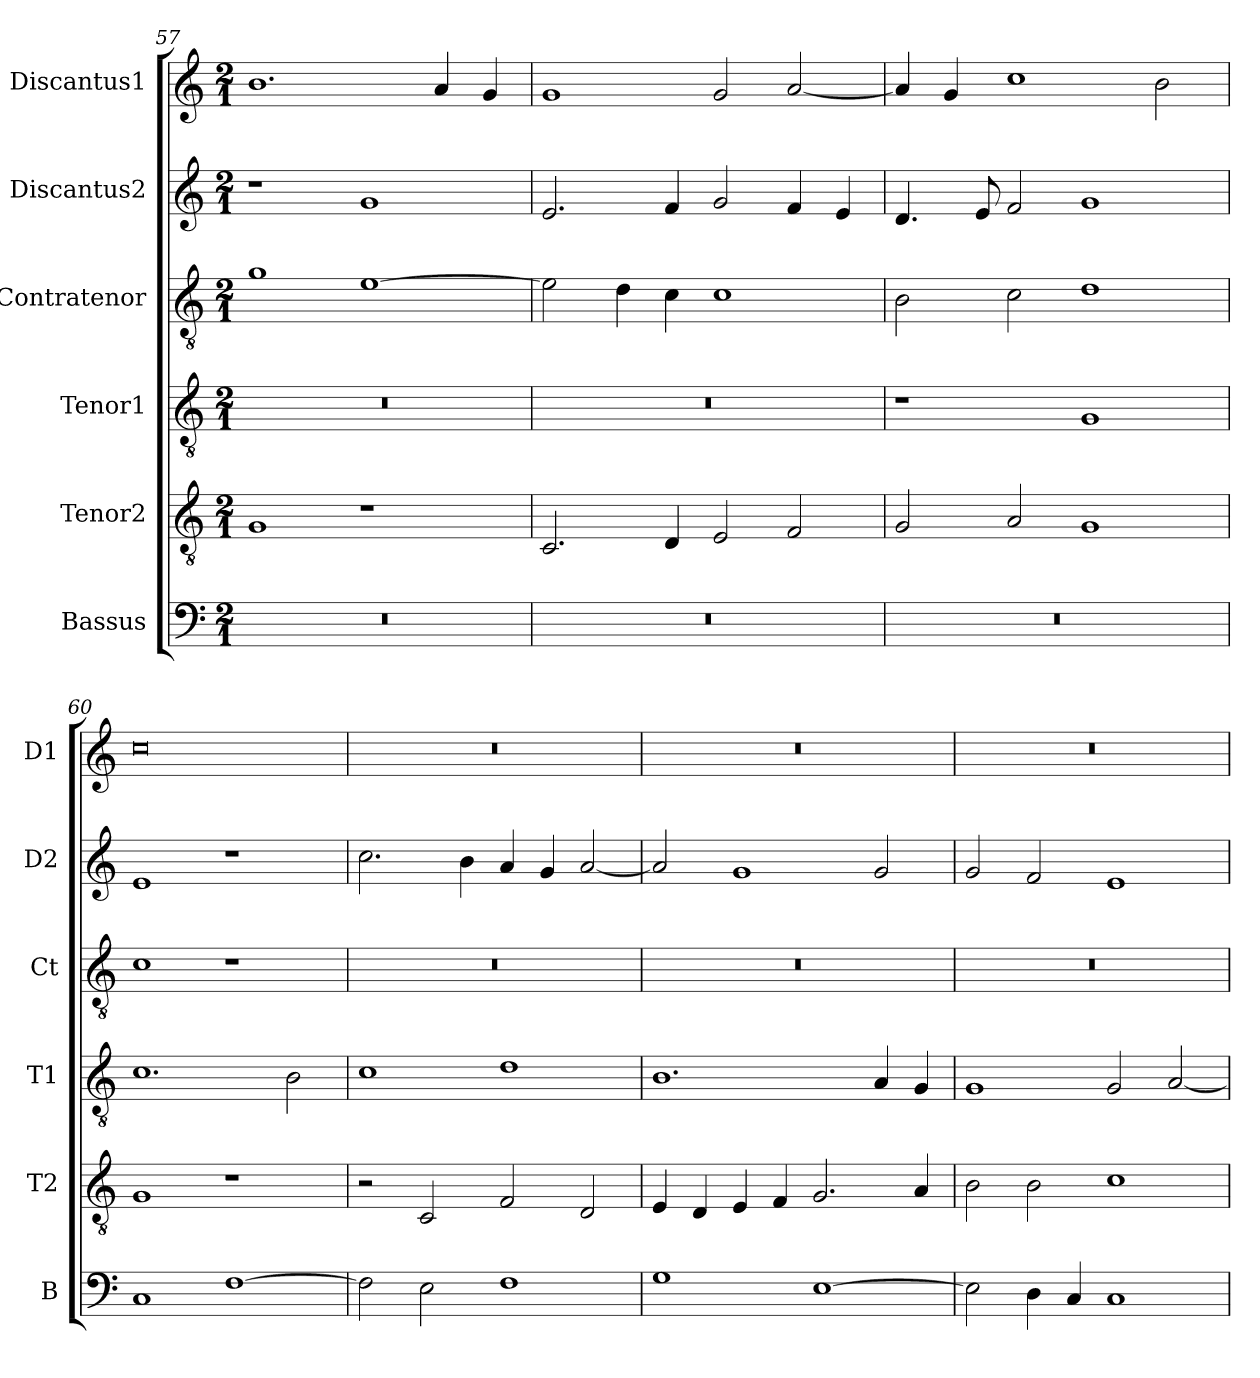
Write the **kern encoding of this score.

**kern	**kern	**kern	**kern	**kern	**kern
*part6	*part5	*part4	*part3	*part2	*part1
*staff6	*staff5	*staff4	*staff3	*staff2	*staff1
*I"Bassus	*I"Tenor2	*I"Tenor1	*I"Contratenor	*I"Discantus2	*I"Discantus1
*I'B	*I'T2	*I'T1	*I'Ct	*I'D2	*I'D1
*clefF4	*clefGv2	*clefGv2	*clefGv2	*clefG2	*clefG2
*k[]	*k[]	*k[]	*k[]	*k[]	*k[]
*M2/1	*M2/1	*M2/1	*M2/1	*M2/1	*M2/1
=57	=57	=57	=57	=57	=57
0r	1G	0r	1g	1r	1.b
.	1r	.	[1e	1g	.
.	.	.	.	.	4a/
.	.	.	.	.	4g/
=58	=58	=58	=58	=58	=58
0r	2.C/	0r	2e\]	2.e/	1g
.	.	.	4d\	.	.
.	4D/	.	4c\	4f/	.
.	2E/	.	1c	2g/	2g/
.	2F/	.	.	4f/	[2a/
.	.	.	.	4e/	.
=59	=59	=59	=59	=59	=59
0r	2G/	1r	2B\	4.d/	4a/]
.	.	.	.	.	4g/
.	.	.	.	8e/	.
.	2A/	.	2c\	2f/	1cc
.	1G	1G	1d	1g	.
.	.	.	.	.	2b\
=60	=60	=60	=60	=60	=60
1C	1G	1.c	1c	1e	0cc
[1F	1r	.	1r	1r	.
.	.	2B\	.	.	.
=61	=61	=61	=61	=61	=61
2F\]	2r	1c	0r	2.cc\	0r
2E\	2C/	.	.	.	.
.	.	.	.	4b\	.
1F	2F/	1d	.	4a/	.
.	.	.	.	4g/	.
.	2D/	.	.	[2a/	.
=62	=62	=62	=62	=62	=62
1G	4E/	1.B	0r	2a/]	0r
.	4D/	.	.	.	.
.	4E/	.	.	1g	.
.	4F/	.	.	.	.
[1E	2.G/	.	.	.	.
.	.	4A/	.	2g/	.
.	4A/	4G/	.	.	.
=63	=63	=63	=63	=63	=63
2E\]	2B\	1G	0r	2g/	0r
4D\	2B\	.	.	2f/	.
4C/	.	.	.	.	.
1C	1c	2G/	.	1e	.
.	.	[2A/	.	.	.
=	=	=	=	=	=
*-	*-	*-	*-	*-	*-
